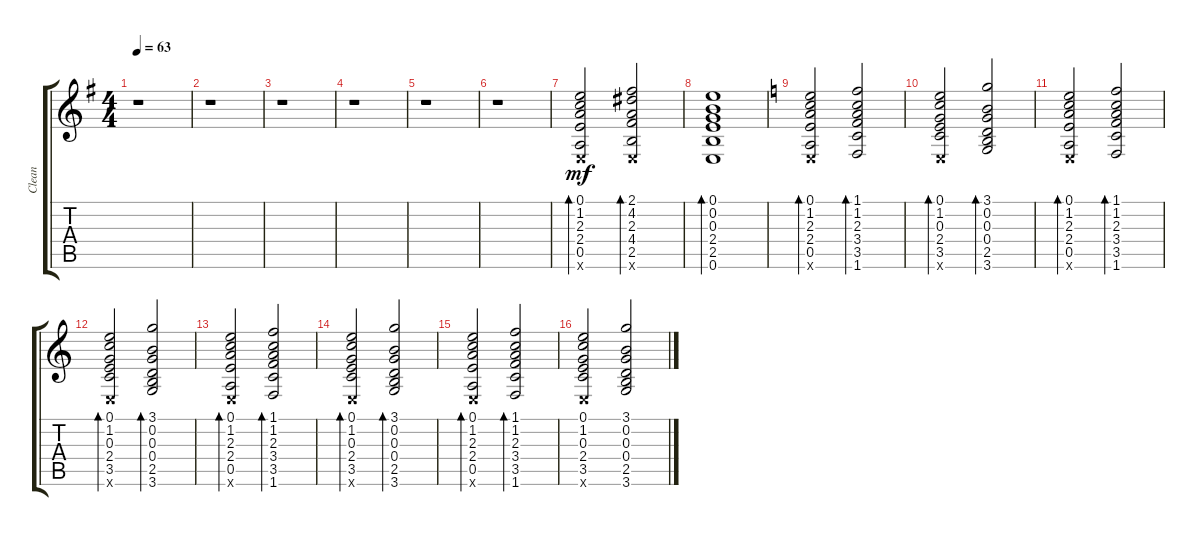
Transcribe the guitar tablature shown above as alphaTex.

\track ("Clean" "Clean") {instrument electricguitarclean}
\staff {score tabs}
\tuning (E4 B3 G3 D3 A2 E2) {hide}
\ts (4 4)
\tempo 63
\clef g2
\ks g
r.1{dy mf} |
r.1 |
r.1 |
r.1 |
r.1 |
r.1 |
(0.1 1.2 2.3 2.4 0.5 0.6{x}).2{bd 30} (2.1 4.2 2.3 4.4 2.5 0.6{x}).2{bd 30} |
(0.1 0.2 0.3 2.4 2.5 0.6).1{bd 30} |
\ks c
(0.1 1.2 2.3 2.4 0.5 0.6{x}).2{bd 30} (1.1 1.2 2.3 3.4 3.5 1.6).2{bd 30} |
(0.1 1.2 0.3 2.4 3.5 0.6{x}).2{bd 30} (3.1 0.2 0.3 0.4 2.5 3.6).2{bd 30} |
(0.1 1.2 2.3 2.4 0.5 0.6{x}).2{bd 30} (1.1 1.2 2.3 3.4 3.5 1.6).2{bd 30} |
(0.1 1.2 0.3 2.4 3.5 0.6{x}).2{bd 30} (3.1 0.2 0.3 0.4 2.5 3.6).2{bd 30} |
(0.1 1.2 2.3 2.4 0.5 0.6{x}).2{bd 30} (1.1 1.2 2.3 3.4 3.5 1.6).2{bd 30} |
(0.1 1.2 0.3 2.4 3.5 0.6{x}).2{bd 30} (3.1 0.2 0.3 0.4 2.5 3.6).2{bd 30} |
(0.1 1.2 2.3 2.4 0.5 0.6{x}).2{bd 30} (1.1 1.2 2.3 3.4 3.5 1.6).2{bd 30} |
(0.1 1.2 0.3 2.4 3.5 0.6{x}).2 (3.1 0.2 0.3 0.4 2.5 3.6).2
